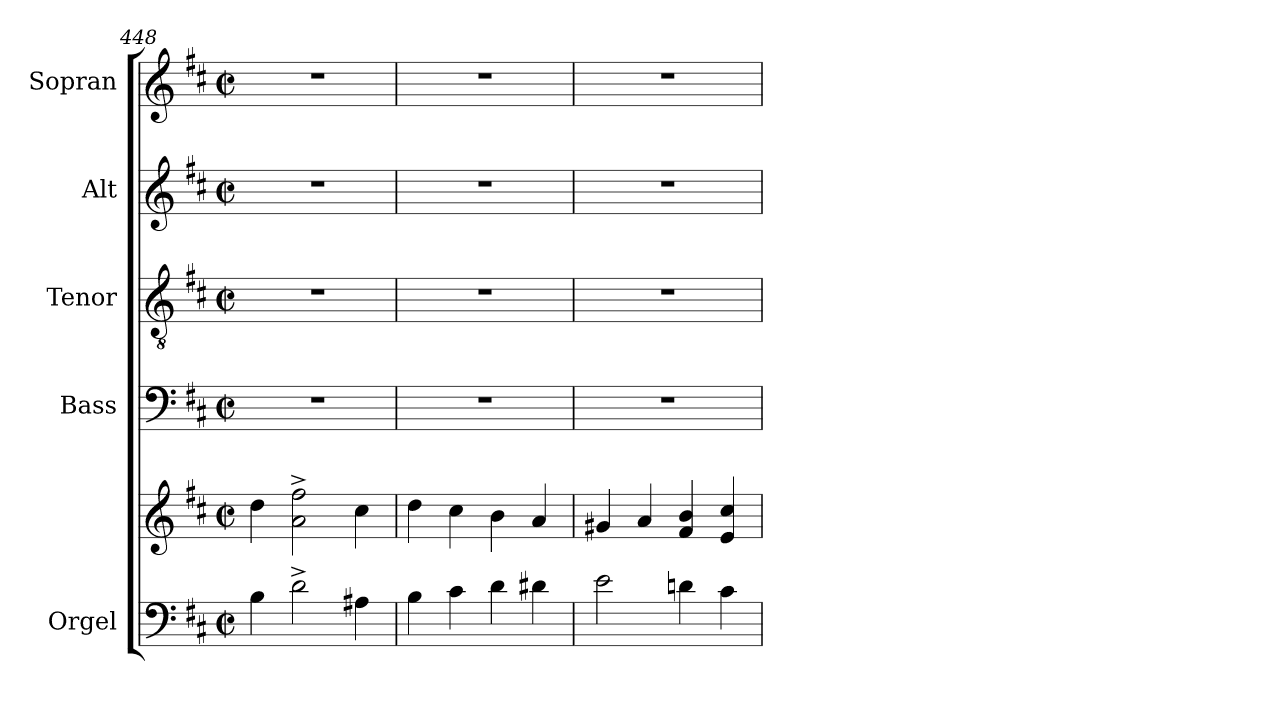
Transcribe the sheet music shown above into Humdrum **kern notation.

**kern	**kern	**kern	**kern	**kern	**kern
*part5	*part5	*part4	*part3	*part2	*part1
*staff6	*staff5	*staff4	*staff3	*staff2	*staff1
*I"Orgel	*	*I"Bass	*I"Tenor	*I"Alt	*I"Sopran
*I'Org.	*	*I'B.	*I'T.	*I'A.	*I'S.
*clefF4	*clefG2	*clefF4	*clefGv2	*clefG2	*clefG2
*k[f#c#]	*k[f#c#]	*k[f#c#]	*k[f#c#]	*k[f#c#]	*k[f#c#]
*D:	*D:	*D:	*D:	*D:	*D:
*M2/2	*M2/2	*M2/2	*M2/2	*M2/2	*M2/2
*met(c|)	*met(c|)	*met(c|)	*met(c|)	*met(c|)	*met(c|)
=448	=448	=448	=448	=448	=448
4B\	4dd\	1r	1r	1r	1r
2d^>\	2a\^> 2ff#\^>	.	.	.	.
4A#X\	4cc#\	.	.	.	.
=449	=449	=449	=449	=449	=449
4B\	4dd\	1r	1r	1r	1r
4c#\	4cc#\	.	.	.	.
4d\	4b\	.	.	.	.
4d#X\	4a/	.	.	.	.
=450	=450	=450	=450	=450	=450
2e\	4g#X/	1r	1r	1r	1r
.	4a/	.	.	.	.
4dn\	4f#/ 4b/	.	.	.	.
4c#\	4e/ 4cc#/	.	.	.	.
=	=	=	=	=	=
*-	*-	*-	*-	*-	*-
